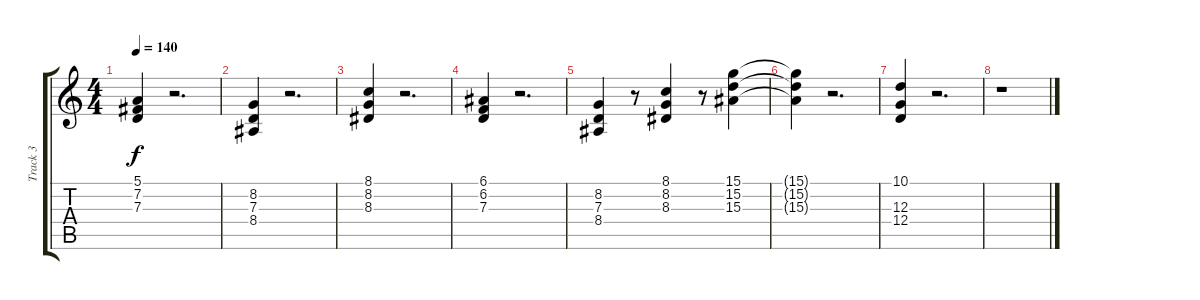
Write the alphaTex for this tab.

\track ("Track 3" "Track 3") {instrument percussiveorgan}
\staff {score tabs}
\tuning (E4 B3 G3 D3 A2 E2) {hide}
\ts (4 4)
\tempo 140
\clef g2
\ks c
(5.1 7.2 7.3).4{dy f} r.2{d} |
(8.2 7.3 8.4).4 r.2{d} |
(8.1 8.2 8.3).4 r.2{d} |
(6.1 6.2 7.3).4 r.2{d} |
(8.2 7.3 8.4).4 r.8 (8.1 8.2 8.3).4 r.8 (15.1 15.2 15.3).4 |
(15.1{t} 15.2{t} 15.3{t}).4 r.2{d} |
(10.1 12.3 12.4).4 r.2{d} |
r.1
